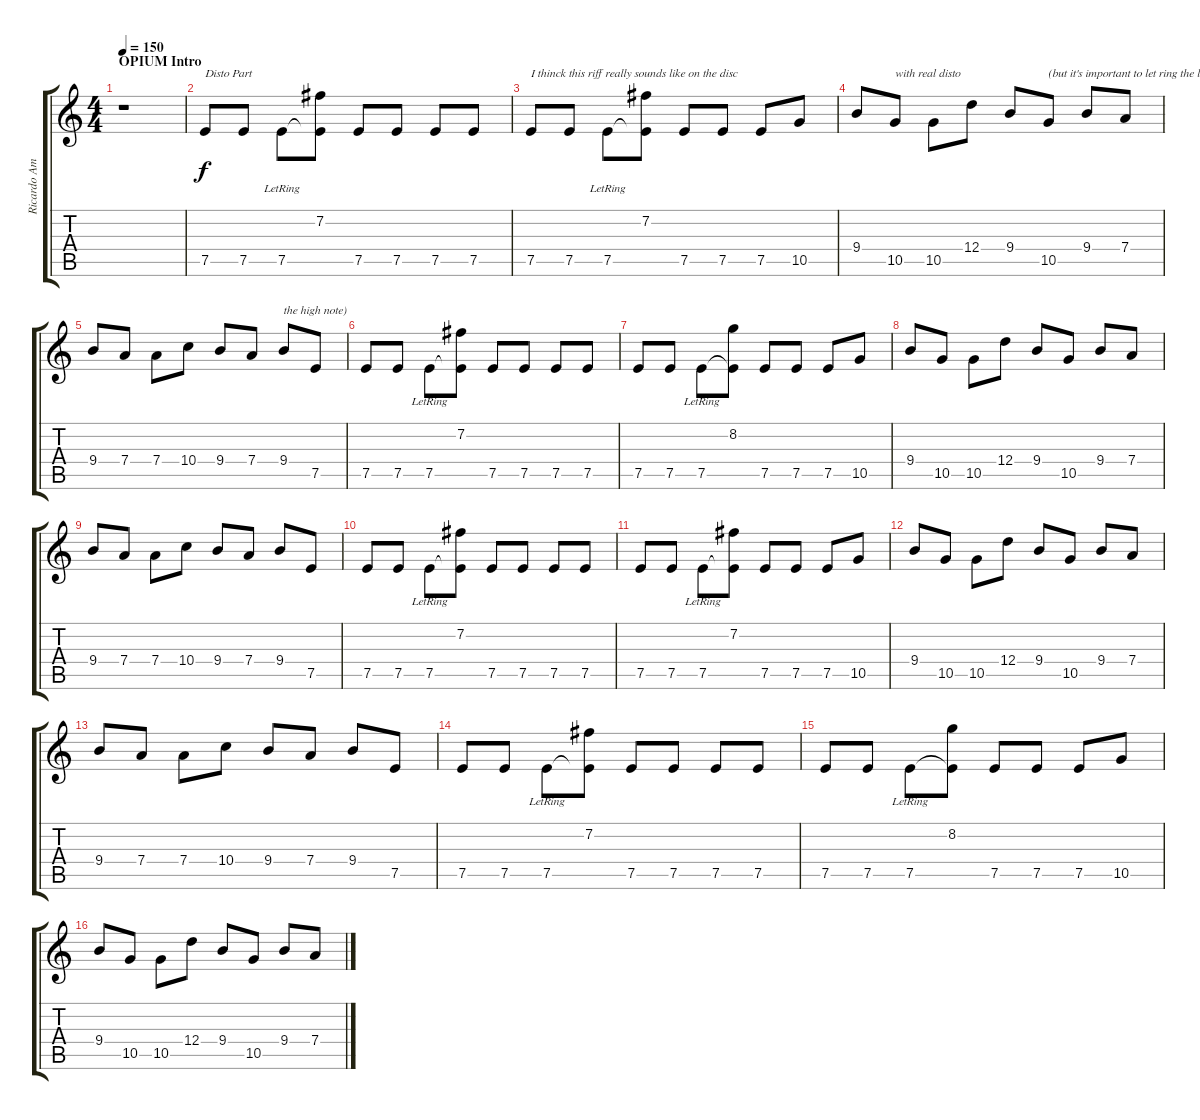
\track ("Ricardo Amorim (Electric Guitar1)" "Ricardo Am") {instrument distortionguitar}
\staff {score tabs}
\tuning (E4 B3 G3 D3 A2 E2) {hide}
\ts (4 4)
\section ("" "OPIUM Intro")
\tempo 150
\clef g2
\ks c
r.1{dy f instrument distortionguitar} |
7.5.8{txt "Disto Part"} 7.5.8 7.5{lr}.8 (7.2 7.5{t}).8 7.5.8 7.5.8 7.5.8 7.5.8 |
7.5.8{txt "I thinck this riff really sounds like on the disc "} 7.5.8 7.5{lr}.8 (7.2 7.5{t}).8 7.5.8 7.5.8 7.5.8 10.5.8 |
9.4.8 10.5.8{txt "with real disto"} 10.5.8 12.4.8 9.4.8 10.5.8{txt "(but it's important to let ring the last 7 before "} 9.4.8 7.4.8 |
9.4.8 7.4.8 7.4.8 10.4.8 9.4.8 7.4.8 9.4.8{txt "the high note)"} 7.5.8 |
7.5.8 7.5.8 7.5{lr}.8 (7.2 7.5{t}).8 7.5.8 7.5.8 7.5.8 7.5.8 |
7.5.8 7.5.8 7.5{lr}.8 (8.2 7.5{t}).8 7.5.8 7.5.8 7.5.8 10.5.8 |
9.4.8 10.5.8 10.5.8 12.4.8 9.4.8 10.5.8 9.4.8 7.4.8 |
9.4.8 7.4.8 7.4.8 10.4.8 9.4.8 7.4.8 9.4.8 7.5.8 |
7.5.8 7.5.8 7.5{lr}.8 (7.2 7.5{t}).8 7.5.8 7.5.8 7.5.8 7.5.8 |
7.5.8 7.5.8 7.5{lr}.8 (7.2 7.5{t}).8 7.5.8 7.5.8 7.5.8 10.5.8 |
9.4.8 10.5.8 10.5.8 12.4.8 9.4.8 10.5.8 9.4.8 7.4.8 |
9.4.8 7.4.8 7.4.8 10.4.8 9.4.8 7.4.8 9.4.8 7.5.8 |
7.5.8 7.5.8 7.5{lr}.8 (7.2 7.5{t}).8 7.5.8 7.5.8 7.5.8 7.5.8 |
7.5.8 7.5.8 7.5{lr}.8 (8.2 7.5{t}).8 7.5.8 7.5.8 7.5.8 10.5.8 |
9.4.8 10.5.8 10.5.8 12.4.8 9.4.8 10.5.8 9.4.8 7.4.8
